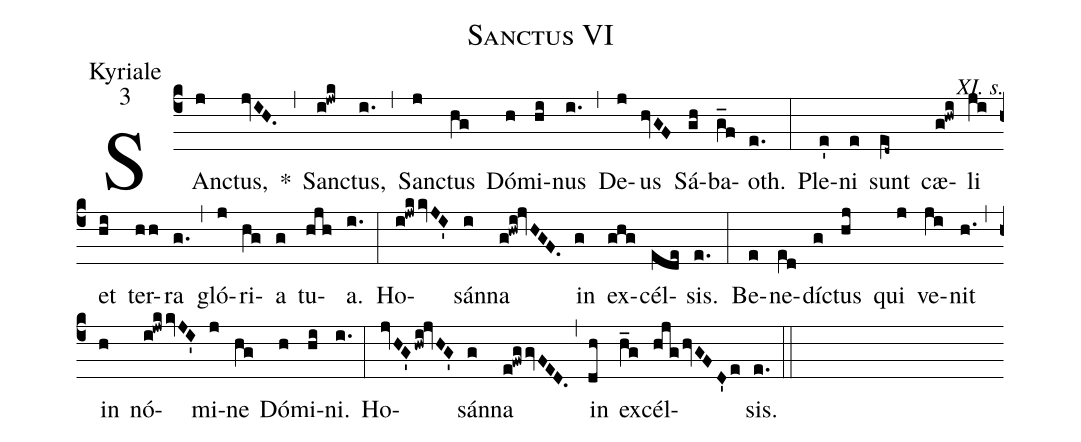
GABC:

name:Sanctus VI;
office-part:Kyriale;
mode:3;
commentary:XI. s.;
%%
(c4) SAnc(j)tus,(jvIH.) *(,)
Sanc(i!jwk)tus,(i.) (,) Sanc(j)tus(hg) Dó(h)mi(hi)nus(i.) (,) De(j)us(hvGF) Sá(gh)ba(g_f)oth.(e.) (:)
Ple(e')ni(e) sunt(e[ll:1]d~) cæ(g!hwi)li(ji) et(hi) ter(hh)ra(g.) (,) gló(j)ri(hg)a(g) tu(hjh)a.(i.) (:)
Ho(i!jwkkvJI')sán(i)na(g!hwi!jvHGF.) in(g) ex(ghg)cél(ede)sis.(e.) (:)
Be(e)ne(e[ll:1]d)díc(g)tus(hj) qui(j) ve(ji)nit(h.) (,) in(h) nó(i!jwkkvJI')mi(j)ne(hg) Dó(h)mi(hi)ni.(i.) (:)
Ho(jvHG'hwi!jvHG')sán(g)na(e!fwggvFED.) (,) in(dh) ex(h_g)cél(hjghvGFD'e)sis.(e.) (::)
